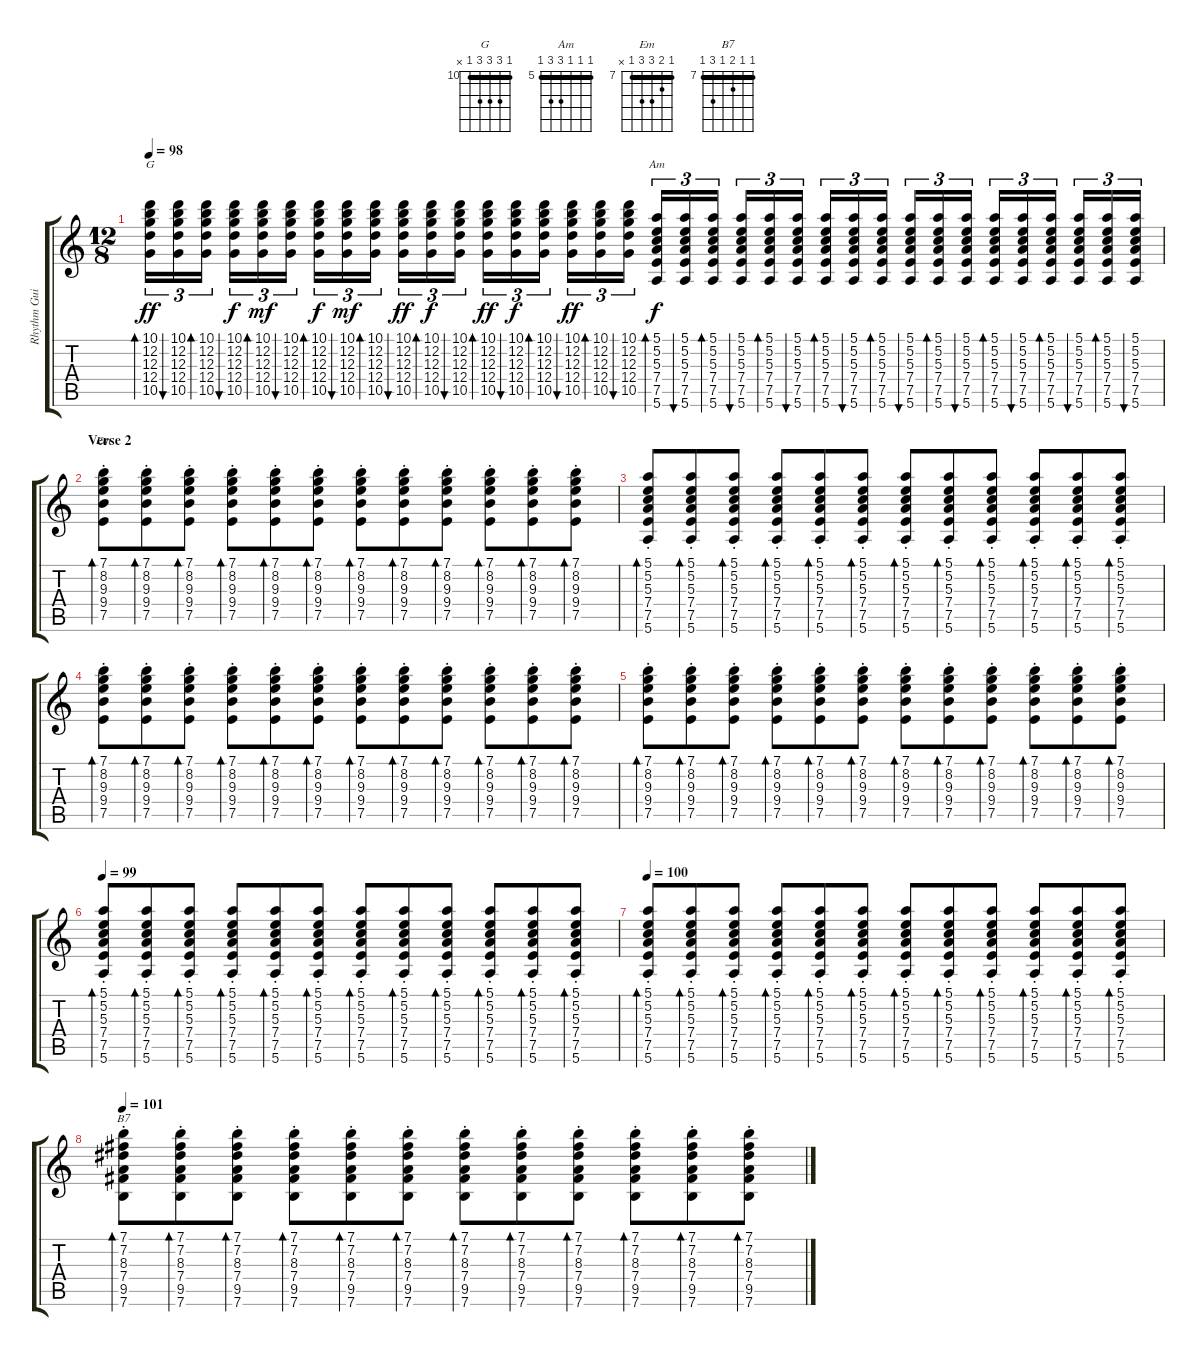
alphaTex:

\track ("Rhythm Guitar (T. Fogerty)" "Rhythm Gui") {instrument electricguitarjazz}
\staff {score tabs}
\tuning (E4 B3 G3 D3 A2 E2) {hide}
\chord ("G" 10 12 12 12 10 x) {firstfret 10 barre 10}
\chord ("Am" 5 5 5 7 7 5) {firstfret 5 barre 5}
\chord ("Em" 7 8 9 9 7 x) {firstfret 7 barre 7}
\chord ("B7" 7 7 8 7 9 7) {firstfret 7 barre 7}
\ts (12 8)
\tempo 98
\clef g2
\ks c
(10.1 12.2 12.3 12.4 10.5).16{tu (3 2) bd 30 ch "G" dy ff volume 12} (10.1 12.2 12.3 12.4 10.5).16{tu (3 2) bu 30} (10.1 12.2 12.3 12.4 10.5).16{tu (3 2) bd 30} (10.1 12.2 12.3 12.4 10.5).16{tu (3 2) bu 30 dy f} (10.1 12.2 12.3 12.4 10.5).16{tu (3 2) bd 30 dy mf} (10.1 12.2 12.3 12.4 10.5).16{tu (3 2) bu 30} (10.1 12.2 12.3 12.4 10.5).16{tu (3 2) bd 30 dy f} (10.1 12.2 12.3 12.4 10.5).16{tu (3 2) bu 30 dy mf} (10.1 12.2 12.3 12.4 10.5).16{tu (3 2) bd 30} (10.1 12.2 12.3 12.4 10.5).16{tu (3 2) bu 30 dy ff} (10.1 12.2 12.3 12.4 10.5).16{tu (3 2) bd 30 dy f} (10.1 12.2 12.3 12.4 10.5).16{tu (3 2) bu 30} (10.1 12.2 12.3 12.4 10.5).16{tu (3 2) bd 30 dy ff} (10.1 12.2 12.3 12.4 10.5).16{tu (3 2) bu 30 dy f} (10.1 12.2 12.3 12.4 10.5).16{tu (3 2) bd 30} (10.1 12.2 12.3 12.4 10.5).16{tu (3 2) bu 30 dy ff} (10.1 12.2 12.3 12.4 10.5).16{tu (3 2) bd 30} (10.1 12.2 12.3 12.4 10.5).16{tu (3 2) bu 30} (5.1 5.2 5.3 7.4 7.5 5.6).16{tu (3 2) bd 30 ch "Am" dy f} (5.1 5.2 5.3 7.4 7.5 5.6).16{tu (3 2) bu 30} (5.1 5.2 5.3 7.4 7.5 5.6).16{tu (3 2) bd 30} (5.1 5.2 5.3 7.4 7.5 5.6).16{tu (3 2) bu 30} (5.1 5.2 5.3 7.4 7.5 5.6).16{tu (3 2) bd 30} (5.1 5.2 5.3 7.4 7.5 5.6).16{tu (3 2) bu 30} (5.1 5.2 5.3 7.4 7.5 5.6).16{tu (3 2) bd 30} (5.1 5.2 5.3 7.4 7.5 5.6).16{tu (3 2) bu 30} (5.1 5.2 5.3 7.4 7.5 5.6).16{tu (3 2) bd 30} (5.1 5.2 5.3 7.4 7.5 5.6).16{tu (3 2) bu 30} (5.1 5.2 5.3 7.4 7.5 5.6).16{tu (3 2) bd 30} (5.1 5.2 5.3 7.4 7.5 5.6).16{tu (3 2) bu 30} (5.1 5.2 5.3 7.4 7.5 5.6).16{tu (3 2) bd 30} (5.1 5.2 5.3 7.4 7.5 5.6).16{tu (3 2) bu 30} (5.1 5.2 5.3 7.4 7.5 5.6).16{tu (3 2) bd 30} (5.1 5.2 5.3 7.4 7.5 5.6).16{tu (3 2) bu 30} (5.1 5.2 5.3 7.4 7.5 5.6).16{tu (3 2) bd 30} (5.1 5.2 5.3 7.4 7.5 5.6).16{tu (3 2) bu 30} |
\section ("" "Verse 2")
(7.1{st} 8.2{st} 9.3{st} 9.4{st} 7.5{st}).8{bd 60 ch "Em" volume 10} (7.1{st} 8.2{st} 9.3{st} 9.4{st} 7.5{st}).8{bd 60} (7.1{st} 8.2{st} 9.3{st} 9.4{st} 7.5{st}).8{bd 60} (7.1{st} 8.2{st} 9.3{st} 9.4{st} 7.5{st}).8{bd 60} (7.1{st} 8.2{st} 9.3{st} 9.4{st} 7.5{st}).8{bd 60} (7.1{st} 8.2{st} 9.3{st} 9.4{st} 7.5{st}).8{bd 60} (7.1{st} 8.2{st} 9.3{st} 9.4{st} 7.5{st}).8{bd 60} (7.1{st} 8.2{st} 9.3{st} 9.4{st} 7.5{st}).8{bd 60} (7.1{st} 8.2{st} 9.3{st} 9.4{st} 7.5{st}).8{bd 60} (7.1{st} 8.2{st} 9.3{st} 9.4{st} 7.5{st}).8{bd 60} (7.1{st} 8.2{st} 9.3{st} 9.4{st} 7.5{st}).8{bd 60} (7.1{st} 8.2{st} 9.3{st} 9.4{st} 7.5{st}).8{bd 60} |
(5.1{st} 5.2{st} 5.3{st} 7.4{st} 7.5{st} 5.6{st}).8{bd 60} (5.1{st} 5.2{st} 5.3{st} 7.4{st} 7.5{st} 5.6{st}).8{bd 60} (5.1{st} 5.2{st} 5.3{st} 7.4{st} 7.5{st} 5.6{st}).8{bd 60} (5.1{st} 5.2{st} 5.3{st} 7.4{st} 7.5{st} 5.6{st}).8{bd 60} (5.1{st} 5.2{st} 5.3{st} 7.4{st} 7.5{st} 5.6{st}).8{bd 60} (5.1{st} 5.2{st} 5.3{st} 7.4{st} 7.5{st} 5.6{st}).8{bd 60} (5.1{st} 5.2{st} 5.3{st} 7.4{st} 7.5{st} 5.6{st}).8{bd 60} (5.1{st} 5.2{st} 5.3{st} 7.4{st} 7.5{st} 5.6{st}).8{bd 60} (5.1{st} 5.2{st} 5.3{st} 7.4{st} 7.5{st} 5.6{st}).8{bd 60} (5.1{st} 5.2{st} 5.3{st} 7.4{st} 7.5{st} 5.6{st}).8{bd 60} (5.1{st} 5.2{st} 5.3{st} 7.4{st} 7.5{st} 5.6{st}).8{bd 60} (5.1{st} 5.2{st} 5.3{st} 7.4{st} 7.5{st} 5.6{st}).8{bd 60} |
(7.1{st} 8.2{st} 9.3{st} 9.4{st} 7.5{st}).8{bd 60} (7.1{st} 8.2{st} 9.3{st} 9.4{st} 7.5{st}).8{bd 60} (7.1{st} 8.2{st} 9.3{st} 9.4{st} 7.5{st}).8{bd 60} (7.1{st} 8.2{st} 9.3{st} 9.4{st} 7.5{st}).8{bd 60} (7.1{st} 8.2{st} 9.3{st} 9.4{st} 7.5{st}).8{bd 60} (7.1{st} 8.2{st} 9.3{st} 9.4{st} 7.5{st}).8{bd 60} (7.1{st} 8.2{st} 9.3{st} 9.4{st} 7.5{st}).8{bd 60} (7.1{st} 8.2{st} 9.3{st} 9.4{st} 7.5{st}).8{bd 60} (7.1{st} 8.2{st} 9.3{st} 9.4{st} 7.5{st}).8{bd 60} (7.1{st} 8.2{st} 9.3{st} 9.4{st} 7.5{st}).8{bd 60} (7.1{st} 8.2{st} 9.3{st} 9.4{st} 7.5{st}).8{bd 60} (7.1{st} 8.2{st} 9.3{st} 9.4{st} 7.5{st}).8{bd 60} |
(7.1{st} 8.2{st} 9.3{st} 9.4{st} 7.5{st}).8{bd 60} (7.1{st} 8.2{st} 9.3{st} 9.4{st} 7.5{st}).8{bd 60} (7.1{st} 8.2{st} 9.3{st} 9.4{st} 7.5{st}).8{bd 60} (7.1{st} 8.2{st} 9.3{st} 9.4{st} 7.5{st}).8{bd 60} (7.1{st} 8.2{st} 9.3{st} 9.4{st} 7.5{st}).8{bd 60} (7.1{st} 8.2{st} 9.3{st} 9.4{st} 7.5{st}).8{bd 60} (7.1{st} 8.2{st} 9.3{st} 9.4{st} 7.5{st}).8{bd 60} (7.1{st} 8.2{st} 9.3{st} 9.4{st} 7.5{st}).8{bd 60} (7.1{st} 8.2{st} 9.3{st} 9.4{st} 7.5{st}).8{bd 60} (7.1{st} 8.2{st} 9.3{st} 9.4{st} 7.5{st}).8{bd 60} (7.1{st} 8.2{st} 9.3{st} 9.4{st} 7.5{st}).8{bd 60} (7.1{st} 8.2{st} 9.3{st} 9.4{st} 7.5{st}).8{bd 60} |
\tempo 99
(5.1{st} 5.2{st} 5.3{st} 7.4{st} 7.5{st} 5.6{st}).8{bd 60} (5.1{st} 5.2{st} 5.3{st} 7.4{st} 7.5{st} 5.6{st}).8{bd 60} (5.1{st} 5.2{st} 5.3{st} 7.4{st} 7.5{st} 5.6{st}).8{bd 60} (5.1{st} 5.2{st} 5.3{st} 7.4{st} 7.5{st} 5.6{st}).8{bd 60} (5.1{st} 5.2{st} 5.3{st} 7.4{st} 7.5{st} 5.6{st}).8{bd 60} (5.1{st} 5.2{st} 5.3{st} 7.4{st} 7.5{st} 5.6{st}).8{bd 60} (5.1{st} 5.2{st} 5.3{st} 7.4{st} 7.5{st} 5.6{st}).8{bd 60} (5.1{st} 5.2{st} 5.3{st} 7.4{st} 7.5{st} 5.6{st}).8{bd 60} (5.1{st} 5.2{st} 5.3{st} 7.4{st} 7.5{st} 5.6{st}).8{bd 60} (5.1{st} 5.2{st} 5.3{st} 7.4{st} 7.5{st} 5.6{st}).8{bd 60} (5.1{st} 5.2{st} 5.3{st} 7.4{st} 7.5{st} 5.6{st}).8{bd 60} (5.1{st} 5.2{st} 5.3{st} 7.4{st} 7.5{st} 5.6{st}).8{bd 60} |
\tempo 100
(5.1{st} 5.2{st} 5.3{st} 7.4{st} 7.5{st} 5.6{st}).8{bd 60} (5.1{st} 5.2{st} 5.3{st} 7.4{st} 7.5{st} 5.6{st}).8{bd 60} (5.1{st} 5.2{st} 5.3{st} 7.4{st} 7.5{st} 5.6{st}).8{bd 60} (5.1{st} 5.2{st} 5.3{st} 7.4{st} 7.5{st} 5.6{st}).8{bd 60} (5.1{st} 5.2{st} 5.3{st} 7.4{st} 7.5{st} 5.6{st}).8{bd 60} (5.1{st} 5.2{st} 5.3{st} 7.4{st} 7.5{st} 5.6{st}).8{bd 60} (5.1{st} 5.2{st} 5.3{st} 7.4{st} 7.5{st} 5.6{st}).8{bd 60} (5.1{st} 5.2{st} 5.3{st} 7.4{st} 7.5{st} 5.6{st}).8{bd 60} (5.1{st} 5.2{st} 5.3{st} 7.4{st} 7.5{st} 5.6{st}).8{bd 60} (5.1{st} 5.2{st} 5.3{st} 7.4{st} 7.5{st} 5.6{st}).8{bd 60} (5.1{st} 5.2{st} 5.3{st} 7.4{st} 7.5{st} 5.6{st}).8{bd 60} (5.1{st} 5.2{st} 5.3{st} 7.4{st} 7.5{st} 5.6{st}).8{bd 60} |
\tempo 101
(7.1{st} 7.2{st} 8.3{st} 7.4{st} 9.5{st} 7.6{st}).8{bd 60 ch "B7"} (7.1{st} 7.2{st} 8.3{st} 7.4{st} 9.5{st} 7.6{st}).8{bd 60} (7.1{st} 7.2{st} 8.3{st} 7.4{st} 9.5{st} 7.6{st}).8{bd 60} (7.1{st} 7.2{st} 8.3{st} 7.4{st} 9.5{st} 7.6{st}).8{bd 60} (7.1{st} 7.2{st} 8.3{st} 7.4{st} 9.5{st} 7.6{st}).8{bd 60} (7.1{st} 7.2{st} 8.3{st} 7.4{st} 9.5{st} 7.6{st}).8{bd 60} (7.1{st} 7.2{st} 8.3{st} 7.4{st} 9.5{st} 7.6{st}).8{bd 60} (7.1{st} 7.2{st} 8.3{st} 7.4{st} 9.5{st} 7.6{st}).8{bd 60} (7.1{st} 7.2{st} 8.3{st} 7.4{st} 9.5{st} 7.6{st}).8{bd 60} (7.1{st} 7.2{st} 8.3{st} 7.4{st} 9.5{st} 7.6{st}).8{bd 60} (7.1{st} 7.2{st} 8.3{st} 7.4{st} 9.5{st} 7.6{st}).8{bd 60} (7.1{st} 7.2{st} 8.3{st} 7.4{st} 9.5{st} 7.6{st}).8{bd 60}
